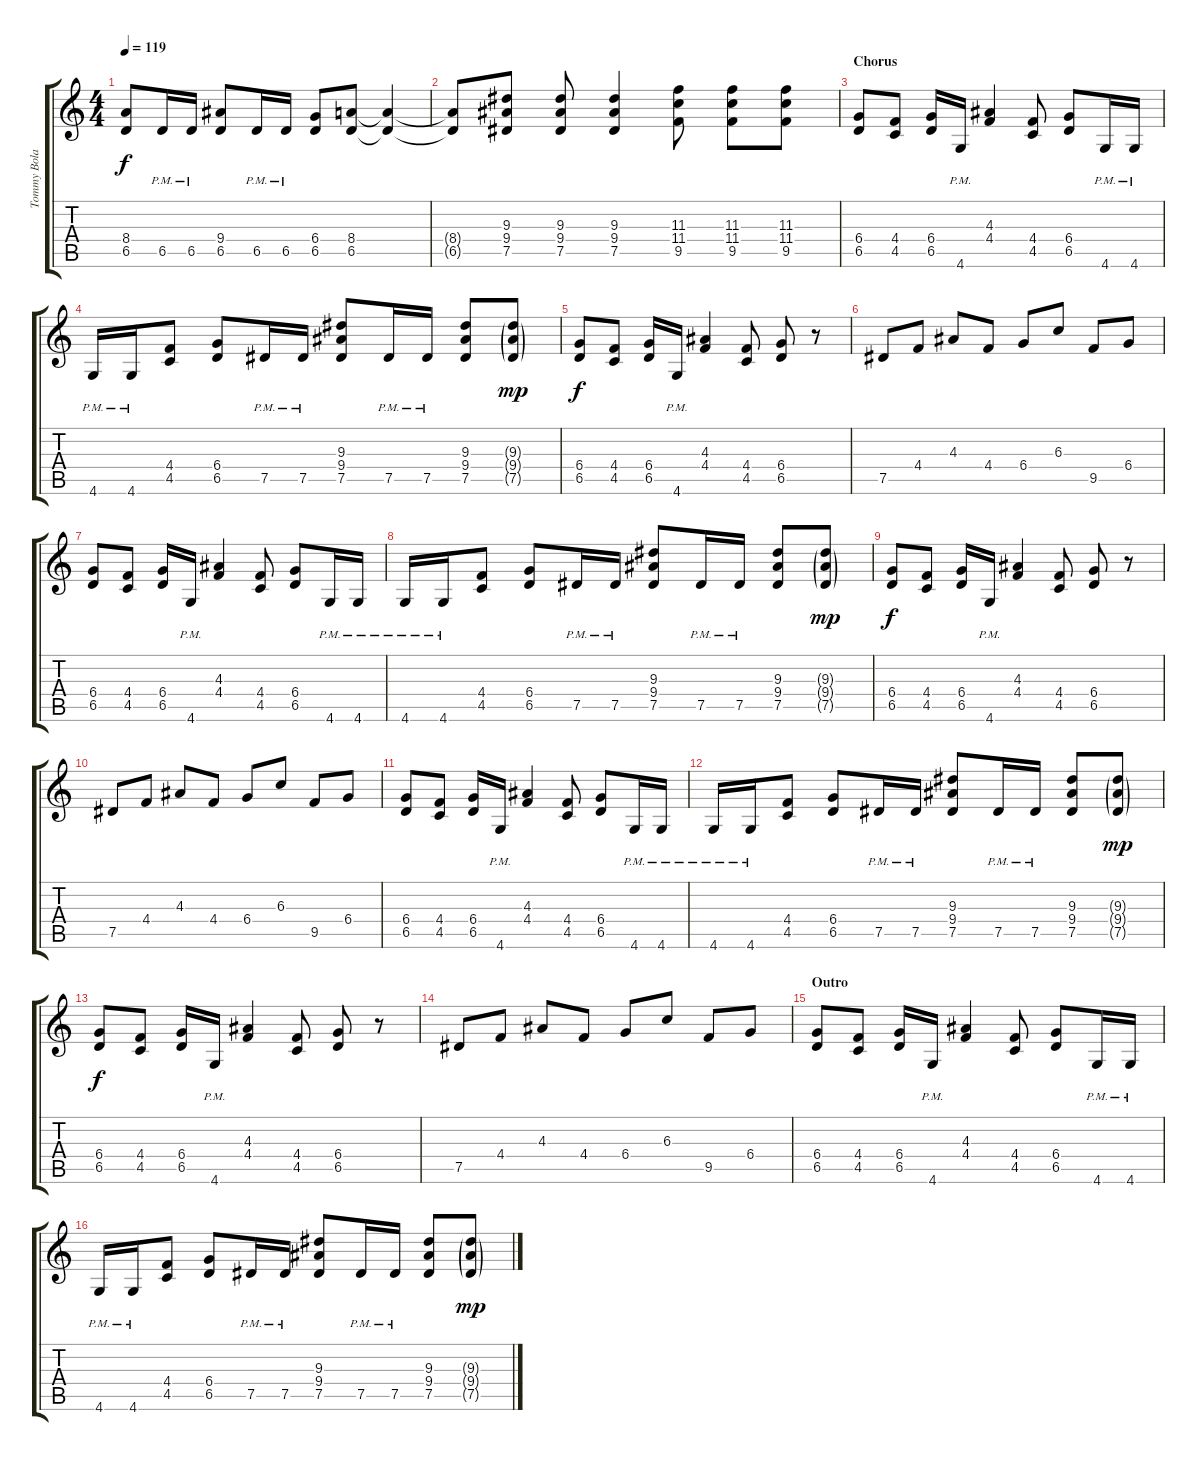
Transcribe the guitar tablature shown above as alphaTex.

\track ("Tommy Bolan" "Tommy Bola") {instrument electricguitarclean}
\staff {score tabs}
\tuning (Eb4 Bb3 Gb3 Db3 Ab2 Eb2) {hide}
\ts (4 4)
\tempo 119
\clef g2
\ks c
(8.4{t} 6.5{t}).8{dy f} 6.5{pm}.16 6.5{pm}.16 (9.4 6.5).8 6.5{pm}.16 6.5{pm}.16 (6.4 6.5).8 (8.4 6.5).8 (8.4{t} 6.5{t}).4 |
(8.4{t} 6.5{t}).8 (9.3 9.4 7.5).8 (9.3 9.4 7.5).8 (9.3 9.4 7.5).4 (11.3 11.4 9.5).8 (11.3 11.4 9.5).8 (11.3 11.4 9.5).8 |
\section ("" "Chorus")
(6.4 6.5).8 (4.4 4.5).8 (6.4 6.5).16 4.6{pm}.16 (4.3 4.4).4 (4.4 4.5).8 (6.4 6.5).8 4.6{pm}.16 4.6{pm}.16 |
4.6{pm}.16 4.6{pm}.16 (4.4 4.5).8 (6.4 6.5).8 7.5{pm}.16 7.5{pm}.16 (9.3 9.4 7.5).8 7.5{pm}.16 7.5{pm}.16 (9.3 9.4 7.5).8 (9.3{g} 9.4{g} 7.5{g}).8{dy mp} |
(6.4 6.5).8{dy f} (4.4 4.5).8 (6.4 6.5).16 4.6{pm}.16 (4.3 4.4).4 (4.4 4.5).8 (6.4 6.5).8 r.8 |
7.5.8 4.4.8 4.3.8 4.4.8 6.4.8 6.3.8 9.5.8 6.4.8 |
(6.4 6.5).8 (4.4 4.5).8 (6.4 6.5).16 4.6{pm}.16 (4.3 4.4).4 (4.4 4.5).8 (6.4 6.5).8 4.6{pm}.16 4.6{pm}.16 |
4.6{pm}.16 4.6{pm}.16 (4.4 4.5).8 (6.4 6.5).8 7.5{pm}.16 7.5{pm}.16 (9.3 9.4 7.5).8 7.5{pm}.16 7.5{pm}.16 (9.3 9.4 7.5).8 (9.3{g} 9.4{g} 7.5{g}).8{dy mp} |
(6.4 6.5).8{dy f} (4.4 4.5).8 (6.4 6.5).16 4.6{pm}.16 (4.3 4.4).4 (4.4 4.5).8 (6.4 6.5).8 r.8 |
7.5.8 4.4.8 4.3.8 4.4.8 6.4.8 6.3.8 9.5.8 6.4.8 |
(6.4 6.5).8 (4.4 4.5).8 (6.4 6.5).16 4.6{pm}.16 (4.3 4.4).4 (4.4 4.5).8 (6.4 6.5).8 4.6{pm}.16 4.6{pm}.16 |
4.6{pm}.16 4.6{pm}.16 (4.4 4.5).8 (6.4 6.5).8 7.5{pm}.16 7.5{pm}.16 (9.3 9.4 7.5).8 7.5{pm}.16 7.5{pm}.16 (9.3 9.4 7.5).8 (9.3{g} 9.4{g} 7.5{g}).8{dy mp} |
(6.4 6.5).8{dy f} (4.4 4.5).8 (6.4 6.5).16 4.6{pm}.16 (4.3 4.4).4 (4.4 4.5).8 (6.4 6.5).8 r.8 |
7.5.8 4.4.8 4.3.8 4.4.8 6.4.8 6.3.8 9.5.8 6.4.8 |
\section ("" "Outro")
(6.4 6.5).8 (4.4 4.5).8 (6.4 6.5).16 4.6{pm}.16 (4.3 4.4).4 (4.4 4.5).8 (6.4 6.5).8 4.6{pm}.16 4.6{pm}.16 |
4.6{pm}.16 4.6{pm}.16 (4.4 4.5).8 (6.4 6.5).8 7.5{pm}.16 7.5{pm}.16 (9.3 9.4 7.5).8 7.5{pm}.16 7.5{pm}.16 (9.3 9.4 7.5).8 (9.3{g} 9.4{g} 7.5{g}).8{dy mp}
